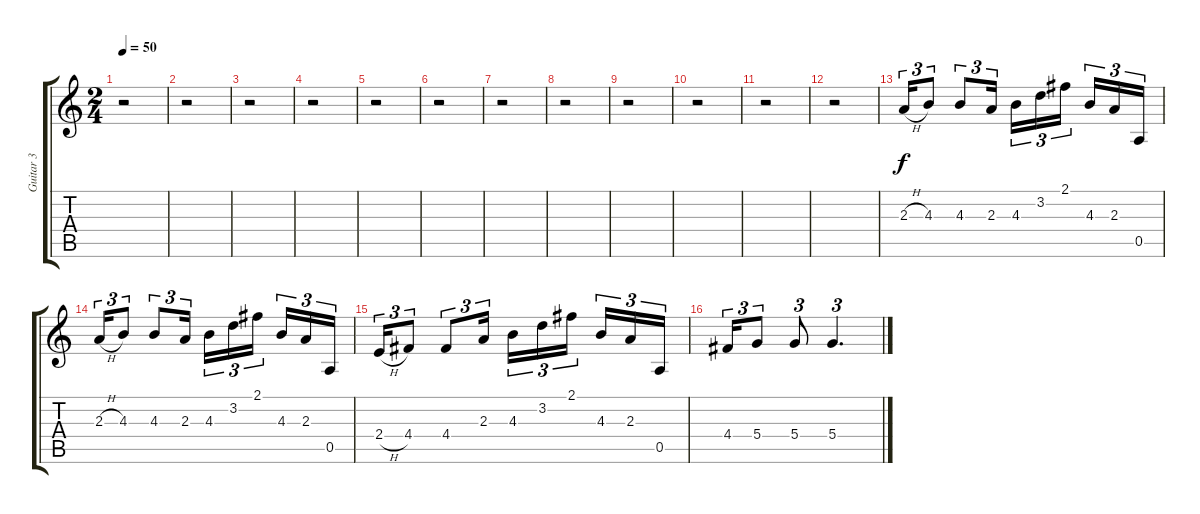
\track ("Guitar 3" "Guitar 3") {instrument distortionguitar}
\staff {score tabs}
\tuning (E4 B3 G3 D3 A2 E2) {hide}
\ts (2 4)
\tempo 50
\clef g2
\ks c
r.2{dy f} |
r.2 |
r.2 |
r.2 |
r.2 |
r.2 |
r.2 |
r.2 |
r.2 |
r.2 |
r.2 |
r.2 |
2.3{h}.16{tu (3 2)} 4.3.8{tu (3 2)} 4.3.8{tu (3 2)} 2.3.16{tu (3 2)} 4.3.16{tu (3 2)} 3.2.16{tu (3 2)} 2.1.16{tu (3 2)} 4.3.16{tu (3 2)} 2.3.16{tu (3 2)} 0.5.16{tu (3 2)} |
2.3{h}.16{tu (3 2)} 4.3.8{tu (3 2)} 4.3.8{tu (3 2)} 2.3.16{tu (3 2)} 4.3.16{tu (3 2)} 3.2.16{tu (3 2)} 2.1.16{tu (3 2)} 4.3.16{tu (3 2)} 2.3.16{tu (3 2)} 0.5.16{tu (3 2)} |
2.4{h}.16{tu (3 2)} 4.4.8{tu (3 2)} 4.4.8{tu (3 2)} 2.3.16{tu (3 2)} 4.3.16{tu (3 2)} 3.2.16{tu (3 2)} 2.1.16{tu (3 2)} 4.3.16{tu (3 2)} 2.3.16{tu (3 2)} 0.5.16{tu (3 2)} |
4.4.16{tu (3 2)} 5.4.8{tu (3 2)} 5.4.8{tu (3 2)} 5.4.4{d tu (3 2)}
